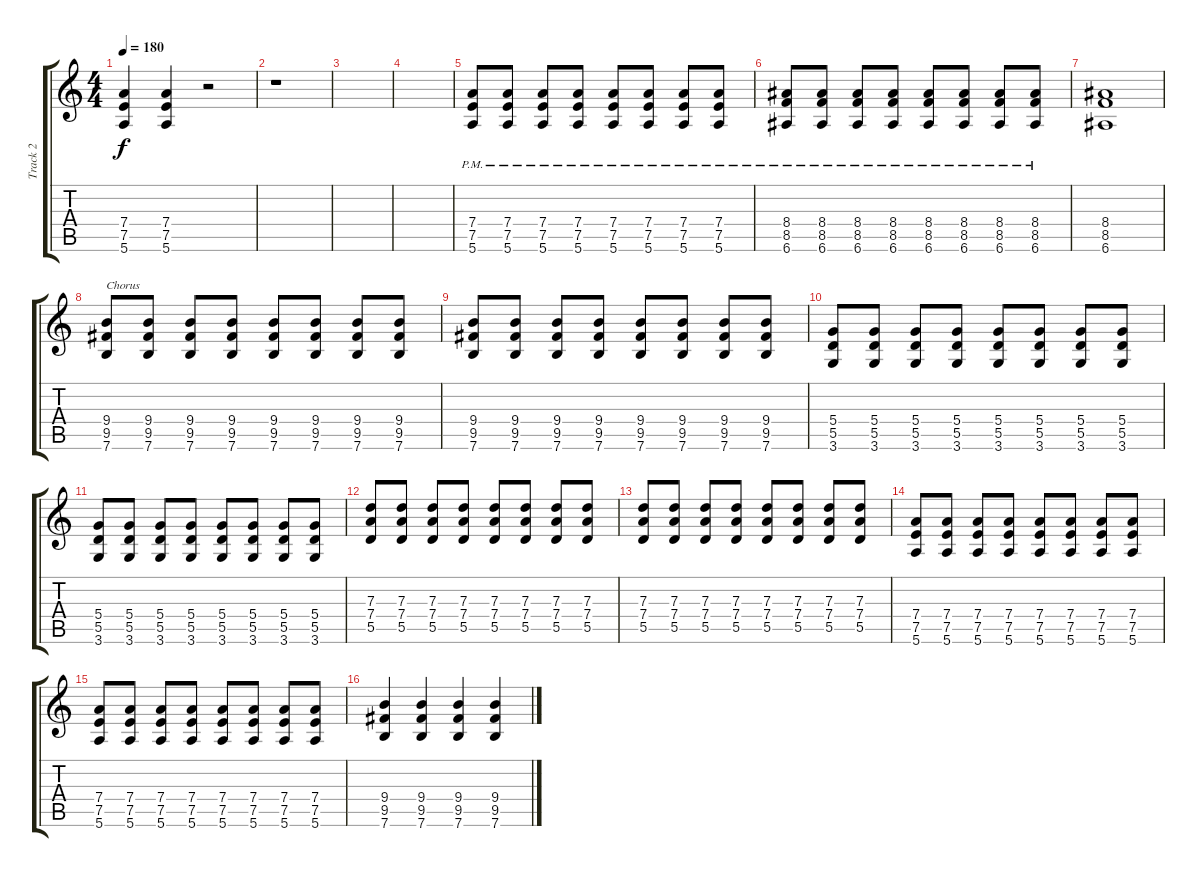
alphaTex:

\track ("Track 2" "Track 2") {instrument overdrivenguitar}
\staff {score tabs}
\tuning (E4 B3 G3 D3 A2 E2) {hide}
\ts (4 4)
\tempo 180
\clef g2
\ks c
(7.4 7.5 5.6).4{dy f} (7.4 7.5 5.6).4 r.2 |
r.1 |
|
|
(7.4{pm} 7.5{pm} 5.6{pm}).8 (7.4{pm} 7.5{pm} 5.6{pm}).8 (7.4{pm} 7.5{pm} 5.6{pm}).8 (7.4{pm} 7.5{pm} 5.6{pm}).8 (7.4{pm} 7.5{pm} 5.6{pm}).8 (7.4{pm} 7.5{pm} 5.6{pm}).8 (7.4{pm} 7.5{pm} 5.6{pm}).8 (7.4{pm} 7.5{pm} 5.6{pm}).8 |
(8.4{pm} 8.5{pm} 6.6{pm}).8 (8.4{pm} 8.5{pm} 6.6{pm}).8 (8.4{pm} 8.5{pm} 6.6{pm}).8 (8.4{pm} 8.5{pm} 6.6{pm}).8 (8.4{pm} 8.5{pm} 6.6{pm}).8 (8.4{pm} 8.5{pm} 6.6{pm}).8 (8.4{pm} 8.5{pm} 6.6{pm}).8 (8.4{pm} 8.5{pm} 6.6{pm}).8 |
(8.4 8.5 6.6).1 |
(9.4 9.5 7.6).8{txt "Chorus"} (9.4 9.5 7.6).8 (9.4 9.5 7.6).8 (9.4 9.5 7.6).8 (9.4 9.5 7.6).8 (9.4 9.5 7.6).8 (9.4 9.5 7.6).8 (9.4 9.5 7.6).8 |
(9.4 9.5 7.6).8 (9.4 9.5 7.6).8 (9.4 9.5 7.6).8 (9.4 9.5 7.6).8 (9.4 9.5 7.6).8 (9.4 9.5 7.6).8 (9.4 9.5 7.6).8 (9.4 9.5 7.6).8 |
(5.4 5.5 3.6).8 (5.4 5.5 3.6).8 (5.4 5.5 3.6).8 (5.4 5.5 3.6).8 (5.4 5.5 3.6).8 (5.4 5.5 3.6).8 (5.4 5.5 3.6).8 (5.4 5.5 3.6).8 |
(5.4 5.5 3.6).8 (5.4 5.5 3.6).8 (5.4 5.5 3.6).8 (5.4 5.5 3.6).8 (5.4 5.5 3.6).8 (5.4 5.5 3.6).8 (5.4 5.5 3.6).8 (5.4 5.5 3.6).8 |
(7.3 7.4 5.5).8 (7.3 7.4 5.5).8 (7.3 7.4 5.5).8 (7.3 7.4 5.5).8 (7.3 7.4 5.5).8 (7.3 7.4 5.5).8 (7.3 7.4 5.5).8 (7.3 7.4 5.5).8 |
(7.3 7.4 5.5).8 (7.3 7.4 5.5).8 (7.3 7.4 5.5).8 (7.3 7.4 5.5).8 (7.3 7.4 5.5).8 (7.3 7.4 5.5).8 (7.3 7.4 5.5).8 (7.3 7.4 5.5).8 |
(7.4 7.5 5.6).8 (7.4 7.5 5.6).8 (7.4 7.5 5.6).8 (7.4 7.5 5.6).8 (7.4 7.5 5.6).8 (7.4 7.5 5.6).8 (7.4 7.5 5.6).8 (7.4 7.5 5.6).8 |
(7.4 7.5 5.6).8 (7.4 7.5 5.6).8 (7.4 7.5 5.6).8 (7.4 7.5 5.6).8 (7.4 7.5 5.6).8 (7.4 7.5 5.6).8 (7.4 7.5 5.6).8 (7.4 7.5 5.6).8 |
(9.4 9.5 7.6).4 (9.4 9.5 7.6).4 (9.4 9.5 7.6).4 (9.4 9.5 7.6).4
